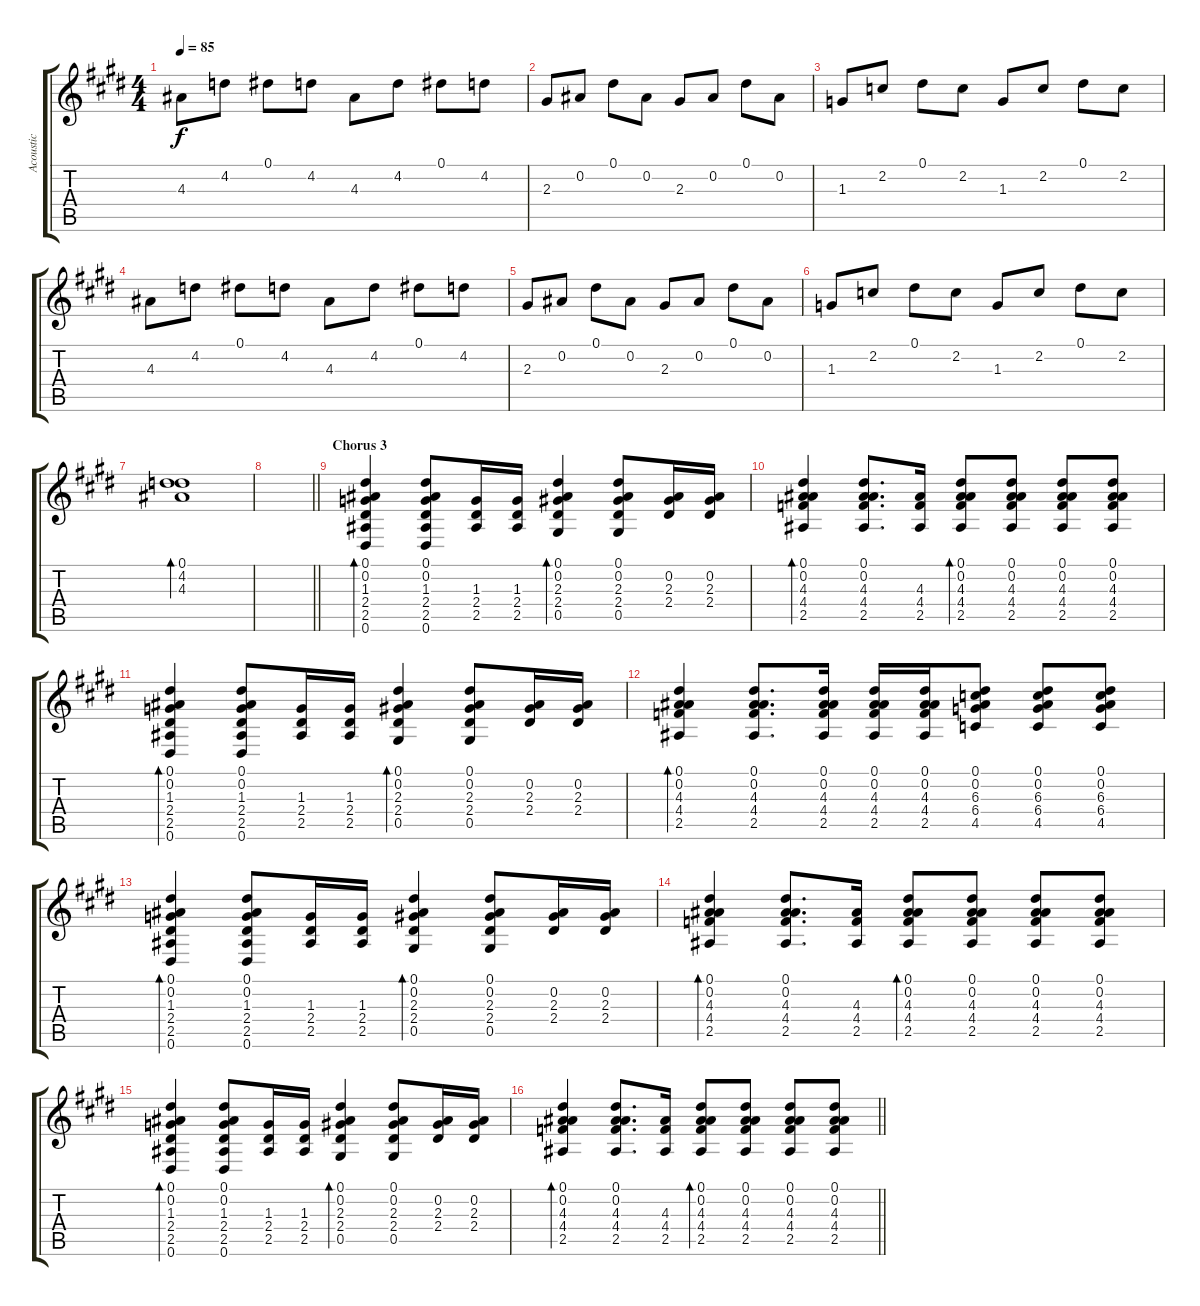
\track ("Acoustic" "Acoustic") {instrument acousticguitarsteel}
\staff {score tabs}
\tuning (Eb4 Bb3 Gb3 Db3 Ab2 Eb2) {hide}
\ts (4 4)
\tempo 85
\clef g2
\ks e
4.3.8{dy f} 4.2.8 0.1.8 4.2.8 4.3.8 4.2.8 0.1.8 4.2.8 |
2.3.8 0.2.8 0.1.8 0.2.8 2.3.8 0.2.8 0.1.8 0.2.8 |
1.3.8 2.2.8 0.1.8 2.2.8 1.3.8 2.2.8 0.1.8 2.2.8 |
4.3.8 4.2.8 0.1.8 4.2.8 4.3.8 4.2.8 0.1.8 4.2.8 |
2.3.8 0.2.8 0.1.8 0.2.8 2.3.8 0.2.8 0.1.8 0.2.8 |
1.3.8 2.2.8 0.1.8 2.2.8 1.3.8 2.2.8 0.1.8 2.2.8 |
(0.1 4.2 4.3).1{bd 120} |
\barLineRight lightlight
|
\section ("" "Chorus 3")
(0.1 0.2 1.3 2.4 2.5 0.6).4{bd 60} (0.1 0.2 1.3 2.4 2.5 0.6).8 (1.3 2.4 2.5).16 (1.3 2.4 2.5).16 (0.1 0.2 2.3 2.4 0.5).4{bd 60} (0.1 0.2 2.3 2.4 0.5).8 (0.2 2.3 2.4).16 (0.2 2.3 2.4).16 |
(0.1 0.2 4.3 4.4 2.5).4{bd 60} (0.1 0.2 4.3 4.4 2.5).8{d} (4.3 4.4 2.5).16 (0.1 0.2 4.3 4.4 2.5).8{bd 60} (0.1 0.2 4.3 4.4 2.5).8 (0.1 0.2 4.3 4.4 2.5).8 (0.1 0.2 4.3 4.4 2.5).8 |
(0.1 0.2 1.3 2.4 2.5 0.6).4{bd 60} (0.1 0.2 1.3 2.4 2.5 0.6).8 (1.3 2.4 2.5).16 (1.3 2.4 2.5).16 (0.1 0.2 2.3 2.4 0.5).4{bd 60} (0.1 0.2 2.3 2.4 0.5).8 (0.2 2.3 2.4).16 (0.2 2.3 2.4).16 |
(0.1 0.2 4.3 4.4 2.5).4{bd 60} (0.1 0.2 4.3 4.4 2.5).8{d} (0.1 0.2 4.3 4.4 2.5).16 (0.1 0.2 4.3 4.4 2.5).16 (0.1 0.2 4.3 4.4 2.5).16 (0.1 0.2 6.3 6.4 4.5).8 (0.1 0.2 6.3 6.4 4.5).8 (0.1 0.2 6.3 6.4 4.5).8 |
(0.1 0.2 1.3 2.4 2.5 0.6).4{bd 60} (0.1 0.2 1.3 2.4 2.5 0.6).8 (1.3 2.4 2.5).16 (1.3 2.4 2.5).16 (0.1 0.2 2.3 2.4 0.5).4{bd 60} (0.1 0.2 2.3 2.4 0.5).8 (0.2 2.3 2.4).16 (0.2 2.3 2.4).16 |
(0.1 0.2 4.3 4.4 2.5).4{bd 60} (0.1 0.2 4.3 4.4 2.5).8{d} (4.3 4.4 2.5).16 (0.1 0.2 4.3 4.4 2.5).8{bd 60} (0.1 0.2 4.3 4.4 2.5).8 (0.1 0.2 4.3 4.4 2.5).8 (0.1 0.2 4.3 4.4 2.5).8 |
(0.1 0.2 1.3 2.4 2.5 0.6).4{bd 60} (0.1 0.2 1.3 2.4 2.5 0.6).8 (1.3 2.4 2.5).16 (1.3 2.4 2.5).16 (0.1 0.2 2.3 2.4 0.5).4{bd 60} (0.1 0.2 2.3 2.4 0.5).8 (0.2 2.3 2.4).16 (0.2 2.3 2.4).16 |
\barLineRight lightlight
(0.1 0.2 4.3 4.4 2.5).4{bd 60} (0.1 0.2 4.3 4.4 2.5).8{d} (4.3 4.4 2.5).16 (0.1 0.2 4.3 4.4 2.5).8{bd 60} (0.1 0.2 4.3 4.4 2.5).8 (0.1 0.2 4.3 4.4 2.5).8 (0.1 0.2 4.3 4.4 2.5).8
